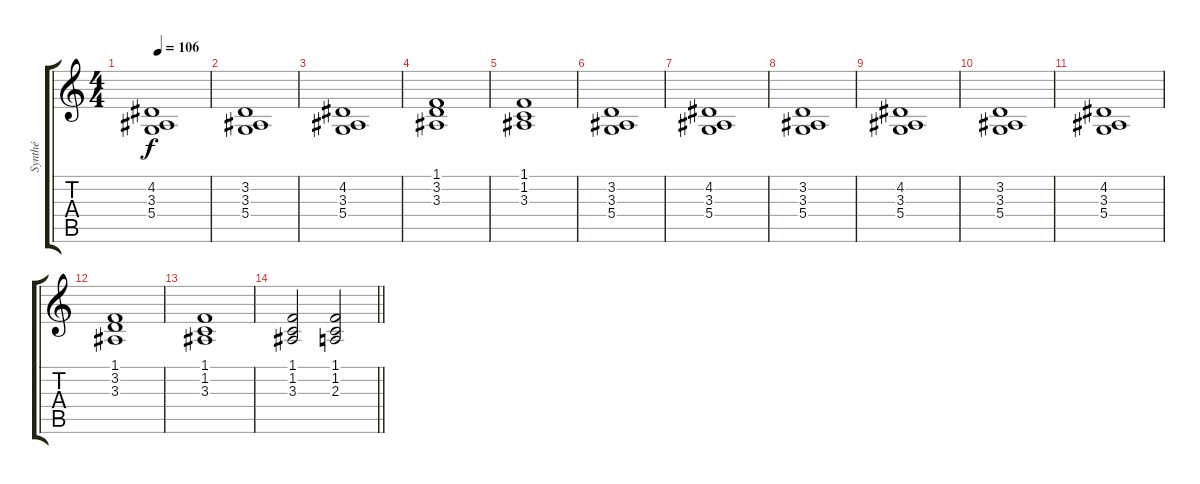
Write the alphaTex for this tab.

\track ("Synthé" "Synthé") {instrument stringensemble1}
\staff {score tabs}
\tuning (E4 B3 G3 D3 A2 E2) {hide}
\ts (4 4)
\tempo 106
\clef g2
\ks c
(4.2 3.3 5.4).1{dy f} |
(3.2 3.3 5.4).1 |
(4.2 3.3 5.4).1 |
(1.1 3.2 3.3).1 |
(1.1 1.2 3.3).1 |
(3.2 3.3 5.4).1 |
(4.2 3.3 5.4).1 |
(3.2 3.3 5.4).1 |
(4.2 3.3 5.4).1 |
(3.2 3.3 5.4).1 |
(4.2 3.3 5.4).1 |
(1.1 3.2 3.3).1 |
(1.1 1.2 3.3).1 |
\barLineRight lightlight
(1.1 1.2 3.3).2 (1.1 1.2 2.3).2
